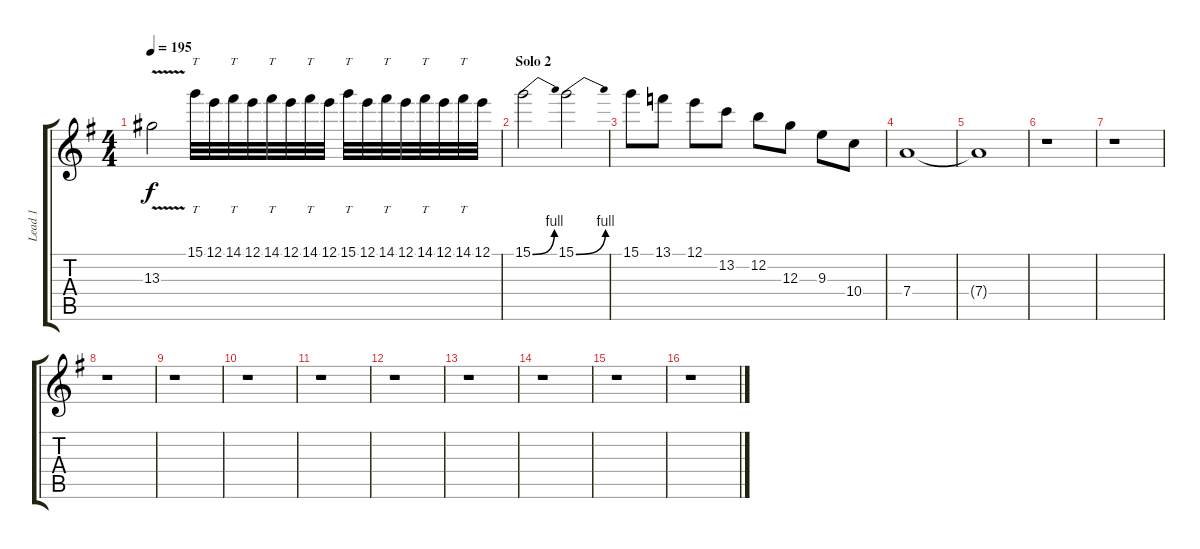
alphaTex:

\track ("Lead 1" "Lead 1") {instrument overdrivenguitar}
\staff {score tabs}
\tuning (E4 B3 G3 D3 A2 E2) {hide}
\ts (4 4)
\tempo 195
\clef g2
\ks eminor
13.3{v}.2{dy f} 15.1.32{tt} 12.1.32 14.1.32{tt} 12.1.32 14.1.32{tt} 12.1.32 14.1.32{tt} 12.1.32 15.1.32{tt} 12.1.32 14.1.32{tt} 12.1.32 14.1.32{tt} 12.1.32 14.1.32{tt} 12.1.32 |
\section ("" "Solo 2")
15.1{be (bend 0 0 60 4)}.2 15.1{be (bend 0 0 60 4)}.2 |
15.1.8 13.1.8 12.1.8 13.2.8 12.2.8 12.3.8 9.3.8 10.4.8 |
7.4.1 |
7.4{t}.1 |
r.1 |
r.1 |
r.1 |
r.1 |
\section ("" "")
r.1 |
r.1 |
r.1 |
r.1 |
r.1 |
r.1 |
r.1
